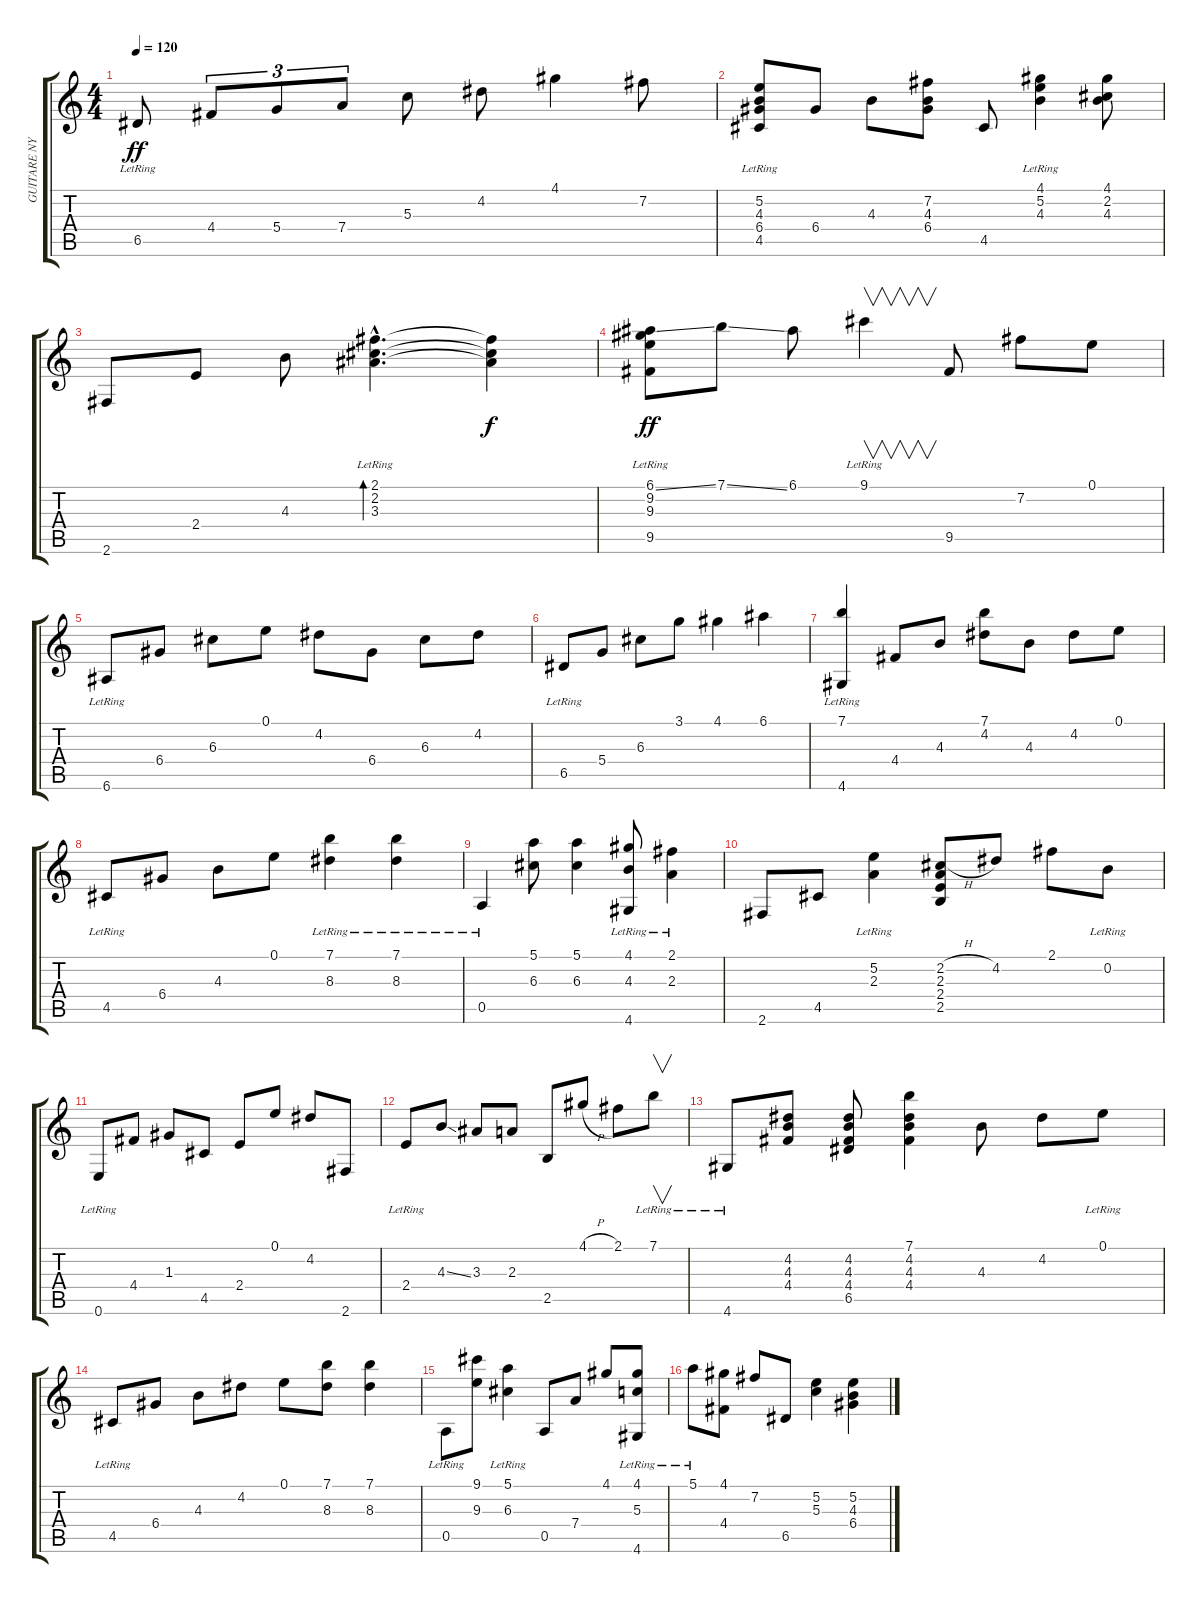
\track ("GUITARE NYLON" "GUITARE NY") {instrument acousticguitarnylon}
\staff {score tabs}
\tuning (E4 B3 G3 D3 A2 E2) {hide}
\ts (4 4)
\tempo 120
\clef g2
\ks c
6.5{lr}.8{dy ff} 4.4.8{tu (3 2)} 5.4.8{tu (3 2)} 7.4.8{tu (3 2)} 5.3.8 4.2.8 4.1.4 7.2.8 |
(5.2 4.3 6.4 4.5{lr}).8 6.4.8 4.3.8 (7.2 4.3 6.4).8 4.5.8 (4.1 5.2 4.3{lr}).4 (4.1 2.2 4.3).8 |
2.6.8 2.4.8 4.3.8 (2.1{hac lr} 2.2{hac lr} 3.3{hac lr}).4{d bd 480} (2.1{t} 2.2{t} 3.3{t}).4{dy f} |
(6.1{ss} 9.2 9.3 9.5{lr}).8{dy ff} 7.1{ss}.8 6.1.8 9.1{lr}.4{v} 9.5.8 7.2.8 0.1.8 |
6.6{lr}.8 6.4.8 6.3.8 0.1.8 4.2.8 6.4.8 6.3.8 4.2.8 |
6.5{lr}.8 5.4.8 6.3.8 3.1.8 4.1.4 6.1.4 |
(7.1 4.6{lr}).4 4.4.8 4.3.8 (7.1 4.2).8 4.3.8 4.2.8 0.1.8 |
4.5{lr}.8 6.4.8 4.3.8 0.1.8 (7.1 8.3{lr}).4 (7.1 8.3{lr}).4 |
0.5{lr}.4 (5.1 6.3).8 (5.1 6.3).4 (4.1 4.3 4.6{lr}).8 (2.1{lr} 2.3{lr}).4 |
2.6.8 4.5.8 (5.2{lr} 2.3{lr}).4 (2.2{h} 2.3 2.4 2.5).8 4.2.8 2.1.8 0.2{lr}.8 |
0.6{lr}.8 4.4.8 1.3.8 4.5.8 2.4.8 0.1.8 4.2.8 2.6.8 |
2.4{lr}.8 4.3{ss}.8 3.3.8 2.3.8 2.5.8 4.1{h}.8 2.1.8 7.1{lr}.8{v} |
4.6{lr}.8 (4.2 4.3 4.4).8 (4.2 4.3 4.4 6.5).8 (7.1 4.2 4.3 4.4).4 4.3.8 4.2.8 0.1{lr}.8 |
4.5{lr}.8 6.4.8 4.3.8 4.2.8 0.1.8 (7.1 8.3).8 (7.1 8.3).4 |
0.5{lr}.8 (9.1 9.3).8 (5.1 6.3{lr}).4 0.5.8 7.4.8 4.1.8 (4.1{lr} 5.3 4.6).8 |
5.1{lr}.8 (4.1 4.4).8 7.2.8 6.5.8 (5.2 5.3).4 (5.2 4.3 6.4).4
